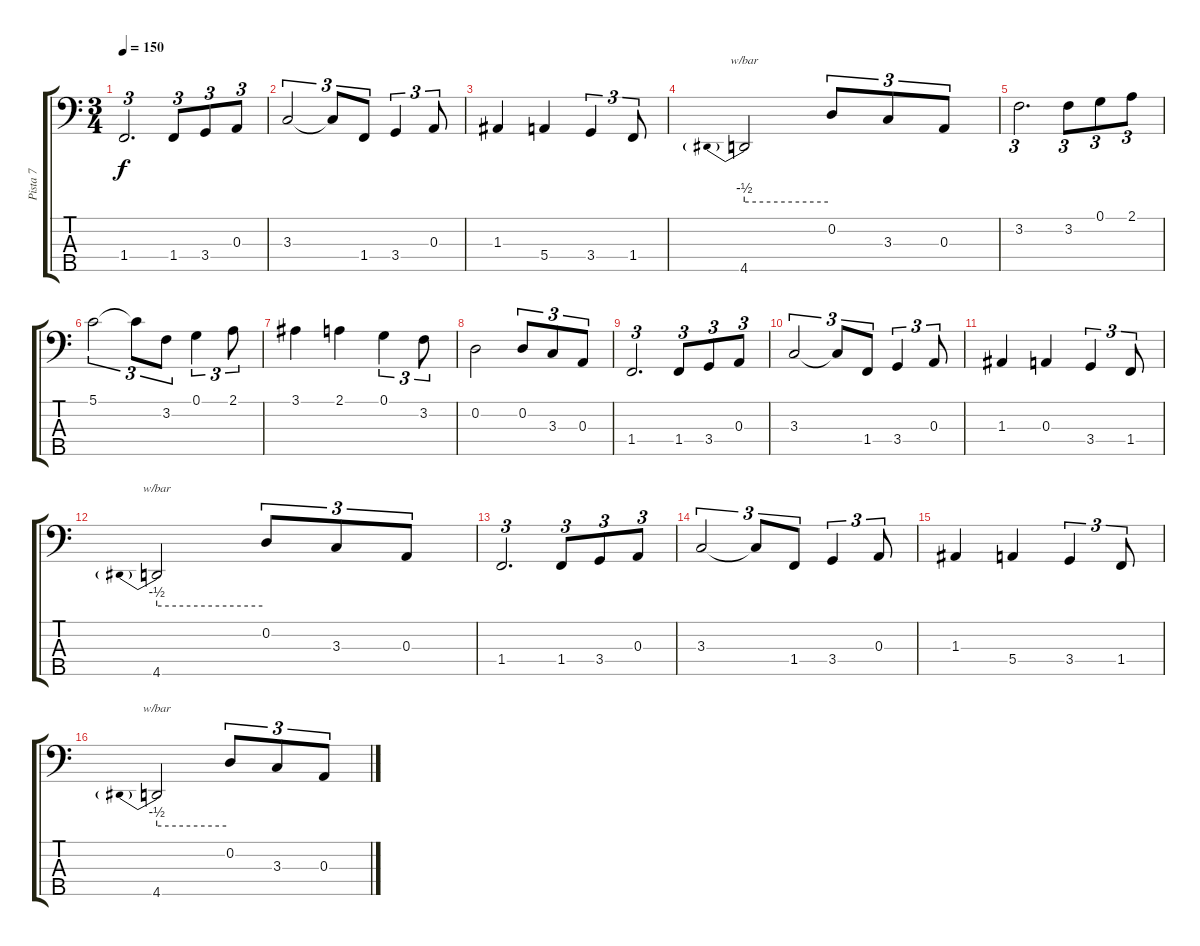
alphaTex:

\track ("Pista 7" "Pista 7") {instrument fretlessbass}
\staff {score tabs}
\tuning (G2 D2 A1 E1 B0) {hide}
\ts (3 4)
\tempo 150
\clef f4
\ks c
1.4.2{d tu (3 2) dy f} 1.4.8{tu (3 2)} 3.4.8{tu (3 2)} 0.3.8{tu (3 2)} |
3.3.2{tu (3 2)} 3.3{t}.8{tu (3 2)} 1.4.8{tu (3 2)} 3.4.4{tu (3 2)} 0.3.8{tu (3 2)} |
1.3.4 5.4.4 3.4.4{tu (3 2)} 1.4.8{tu (3 2)} |
4.5{acc b}.2{tbe (predive default 0 -2 60 -2)} 0.2.8{tu (3 2)} 3.3.8{tu (3 2)} 0.3.8{tu (3 2)} |
3.2.2{d tu (3 2)} 3.2.8{tu (3 2)} 0.1.8{tu (3 2)} 2.1.8{tu (3 2)} |
5.1.2{tu (3 2)} 5.1{t}.8{tu (3 2)} 3.2.8{tu (3 2)} 0.1.4{tu (3 2)} 2.1.8{tu (3 2)} |
3.1.4 2.1.4 0.1.4{tu (3 2)} 3.2.8{tu (3 2)} |
0.2.2 0.2.8{tu (3 2)} 3.3.8{tu (3 2)} 0.3.8{tu (3 2)} |
1.4.2{d tu (3 2)} 1.4.8{tu (3 2)} 3.4.8{tu (3 2)} 0.3.8{tu (3 2)} |
3.3.2{tu (3 2)} 3.3{t}.8{tu (3 2)} 1.4.8{tu (3 2)} 3.4.4{tu (3 2)} 0.3.8{tu (3 2)} |
1.3.4 0.3.4 3.4.4{tu (3 2)} 1.4.8{tu (3 2)} |
4.5{acc b}.2{tbe (predive default 0 -2 60 -2)} 0.2.8{tu (3 2)} 3.3.8{tu (3 2)} 0.3.8{tu (3 2)} |
1.4.2{d tu (3 2)} 1.4.8{tu (3 2)} 3.4.8{tu (3 2)} 0.3.8{tu (3 2)} |
3.3.2{tu (3 2)} 3.3{t}.8{tu (3 2)} 1.4.8{tu (3 2)} 3.4.4{tu (3 2)} 0.3.8{tu (3 2)} |
1.3.4 5.4.4 3.4.4{tu (3 2)} 1.4.8{tu (3 2)} |
4.5{acc b}.2{tbe (predive default 0 -2 60 -2)} 0.2.8{tu (3 2)} 3.3.8{tu (3 2)} 0.3.8{tu (3 2)}
